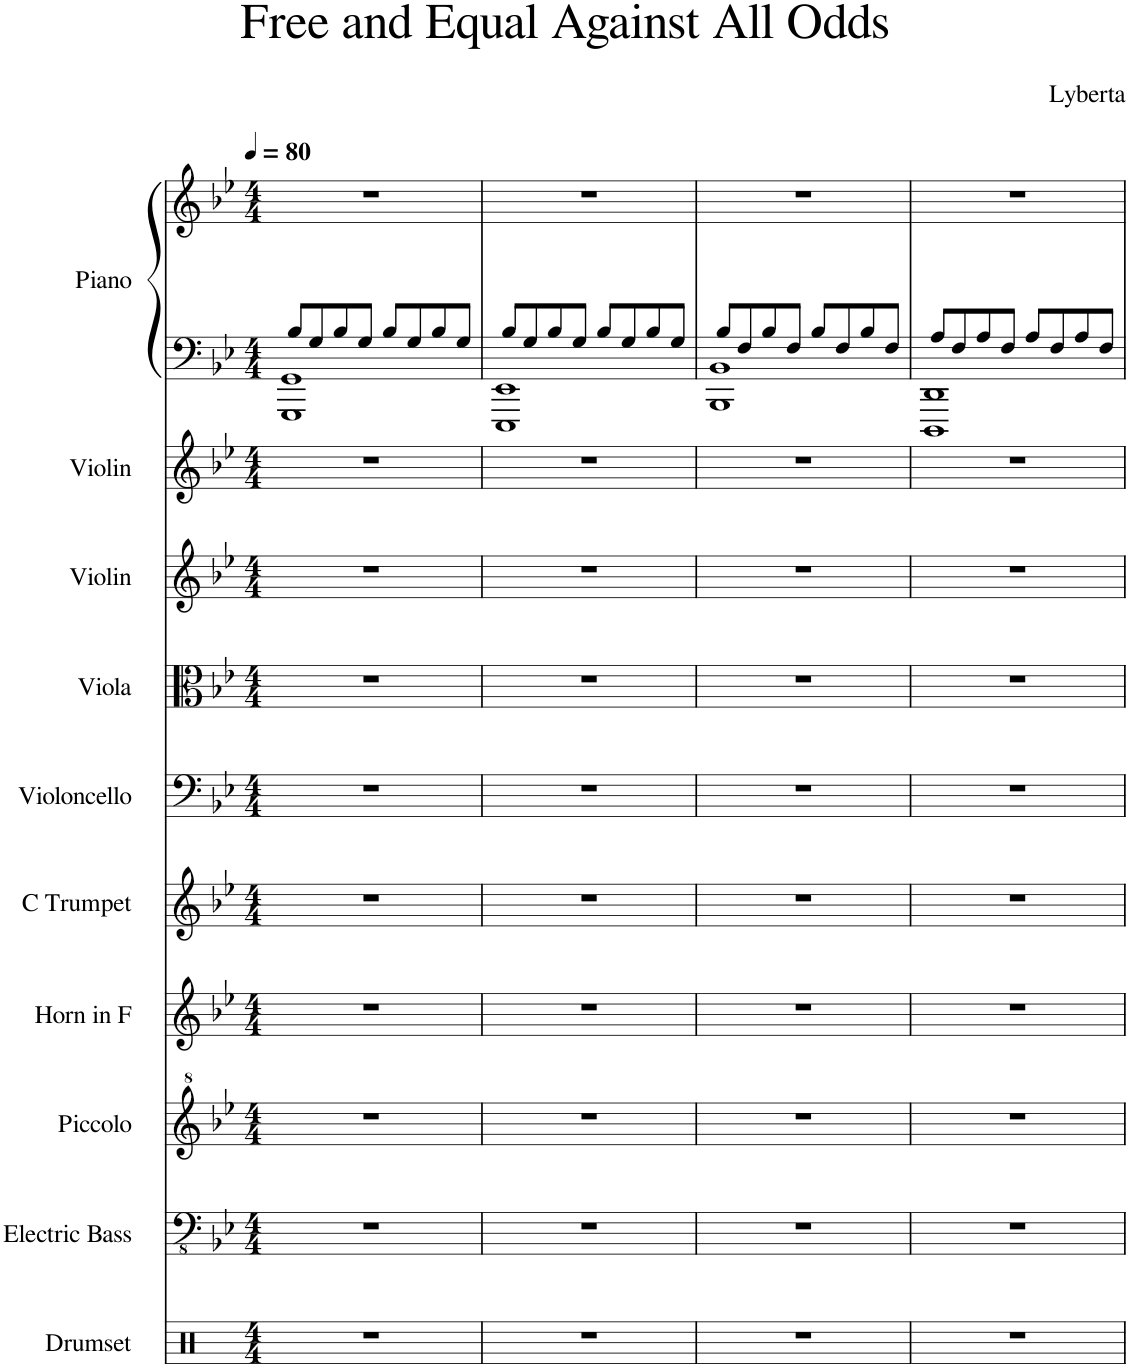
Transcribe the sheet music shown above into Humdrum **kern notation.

**kern	**kern	**kern	**kern	**kern	**kern	**kern	**kern	**kern	**kern	**kern
*part10	*part9	*part8	*part7	*part6	*part5	*part4	*part3	*part2	*part1	*part1
*staff11	*staff10	*staff9	*staff8	*staff7	*staff6	*staff5	*staff4	*staff3	*staff2	*staff1
*I"Drumset	*I"Electric Bass	*I"Piccolo	*I"Horn in F	*I"C Trumpet	*I"Violoncello	*I"Viola	*I"Violin	*I"Violin	*I"Piano	*
*I'Drs.	*I'El. B.	*I'Picc.	*	*I'C Tpt.	*I'Vc.	*I'Vla.	*I'Vln.	*I'Vln.	*I'Pno.	*
*clefX	*clefFv4	*clefG^2	*clefG2	*clefG2	*clefF4	*clefC3	*clefG2	*clefG2	*clefF4	*clefG2
*	*	*ITrd-7c-12	*ITrd4c7	*	*	*	*	*	*	*
*k[]	*k[b-e-]	*k[b-e-]	*k[b-e-]	*k[b-e-]	*k[b-e-]	*k[b-e-]	*k[b-e-]	*k[b-e-]	*k[b-e-]	*k[b-e-]
*M4/4	*M4/4	*M4/4	*M4/4	*M4/4	*M4/4	*M4/4	*M4/4	*M4/4	*M4/4	*M4/4
*MM80	*MM80	*MM80	*MM80	*MM80	*MM80	*MM80	*MM80	*MM80	*MM80	*MM80
=1	=1	=1	=1	=1	=1	=1	=1	=1	=1	=1
*	*	*	*	*	*	*	*	*	*^	*
*	*	*	*	*	*	*	*	*	*	*^	*
1r	1r	1r	1r	1r	1r	1r	1r	1r	8B-/L	1GG	1GGG	1r
.	.	.	.	.	.	.	.	.	8G/	.	.	.
.	.	.	.	.	.	.	.	.	8B-/	.	.	.
.	.	.	.	.	.	.	.	.	8G/J	.	.	.
.	.	.	.	.	.	.	.	.	8B-/L	.	.	.
.	.	.	.	.	.	.	.	.	8G/	.	.	.
.	.	.	.	.	.	.	.	.	8B-/	.	.	.
.	.	.	.	.	.	.	.	.	8G/J	.	.	.
*	*	*	*	*	*	*	*	*	*	*v	*v	*
=2	=2	=2	=2	=2	=2	=2	=2	=2	=2	=2	=2
1r	1r	1r	1r	1r	1r	1r	1r	1r	8B-/L	1EEE- 1EE-	1r
.	.	.	.	.	.	.	.	.	8G/	.	.
.	.	.	.	.	.	.	.	.	8B-/	.	.
.	.	.	.	.	.	.	.	.	8G/J	.	.
.	.	.	.	.	.	.	.	.	8B-/L	.	.
.	.	.	.	.	.	.	.	.	8G/	.	.
.	.	.	.	.	.	.	.	.	8B-/	.	.
.	.	.	.	.	.	.	.	.	8G/J	.	.
=3	=3	=3	=3	=3	=3	=3	=3	=3	=3	=3	=3
*	*	*	*	*	*	*	*	*	*	*^	*
1r	1r	1r	1r	1r	1r	1r	1r	1r	8B-/L	1BB-	1BBB-	1r
.	.	.	.	.	.	.	.	.	8F/	.	.	.
.	.	.	.	.	.	.	.	.	8B-/	.	.	.
.	.	.	.	.	.	.	.	.	8F/J	.	.	.
.	.	.	.	.	.	.	.	.	8B-/L	.	.	.
.	.	.	.	.	.	.	.	.	8F/	.	.	.
.	.	.	.	.	.	.	.	.	8B-/	.	.	.
.	.	.	.	.	.	.	.	.	8F/J	.	.	.
=4	=4	=4	=4	=4	=4	=4	=4	=4	=4	=4	=4	=4
1r	1r	1r	1r	1r	1r	1r	1r	1r	8A/L	1DD	1DDD	1r
.	.	.	.	.	.	.	.	.	8F/	.	.	.
.	.	.	.	.	.	.	.	.	8A/	.	.	.
.	.	.	.	.	.	.	.	.	8F/J	.	.	.
.	.	.	.	.	.	.	.	.	8A/L	.	.	.
.	.	.	.	.	.	.	.	.	8F/	.	.	.
.	.	.	.	.	.	.	.	.	8A/	.	.	.
.	.	.	.	.	.	.	.	.	8F/J	.	.	.
*	*	*	*	*	*	*	*	*	*v	*v	*v	*
=	=	=	=	=	=	=	=	=	=	=
*-	*-	*-	*-	*-	*-	*-	*-	*-	*-	*-
